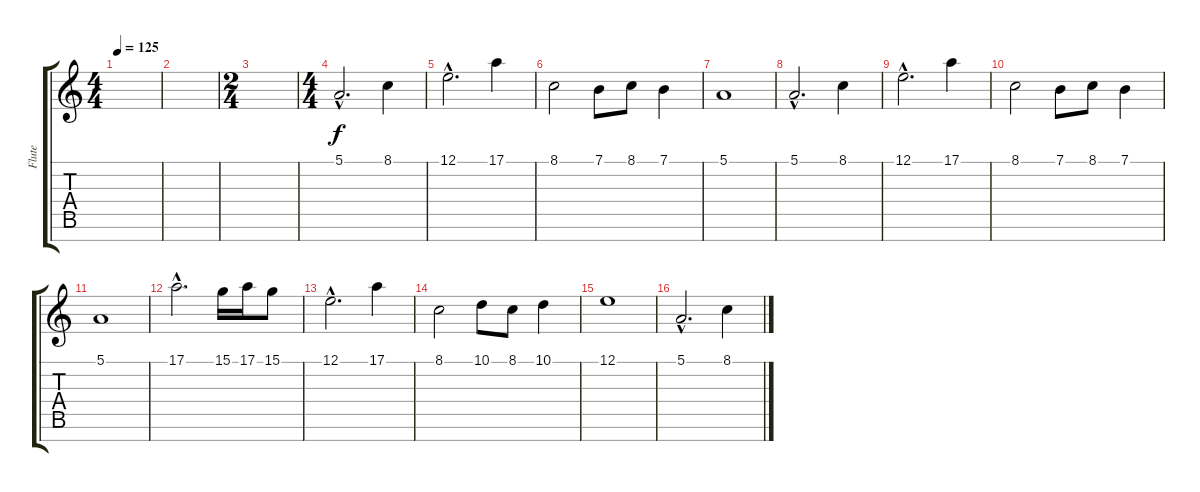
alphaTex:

\track ("Flute" "Flute") {instrument piccolo}
\staff {score tabs}
\tuning (E4 B3 G3 D3 A2 E2 B1) {hide}
\ts (4 4)
\tempo 125
\clef g2
\ks c
|
|
\ts (2 4)
|
\ts (4 4)
5.1{hac}.2{d} 8.1.4 |
12.1{hac}.2{d} 17.1.4 |
8.1.2 7.1.8 8.1.8 7.1.4 |
5.1.1 |
5.1{hac}.2{d} 8.1.4 |
12.1{hac}.2{d} 17.1.4 |
8.1.2 7.1.8 8.1.8 7.1.4 |
5.1.1 |
17.1{hac}.2{d} 15.1.16 17.1.16 15.1.8 |
12.1{hac}.2{d} 17.1.4 |
8.1.2 10.1.8 8.1.8 10.1.4 |
12.1.1 |
5.1{hac}.2{d} 8.1.4
